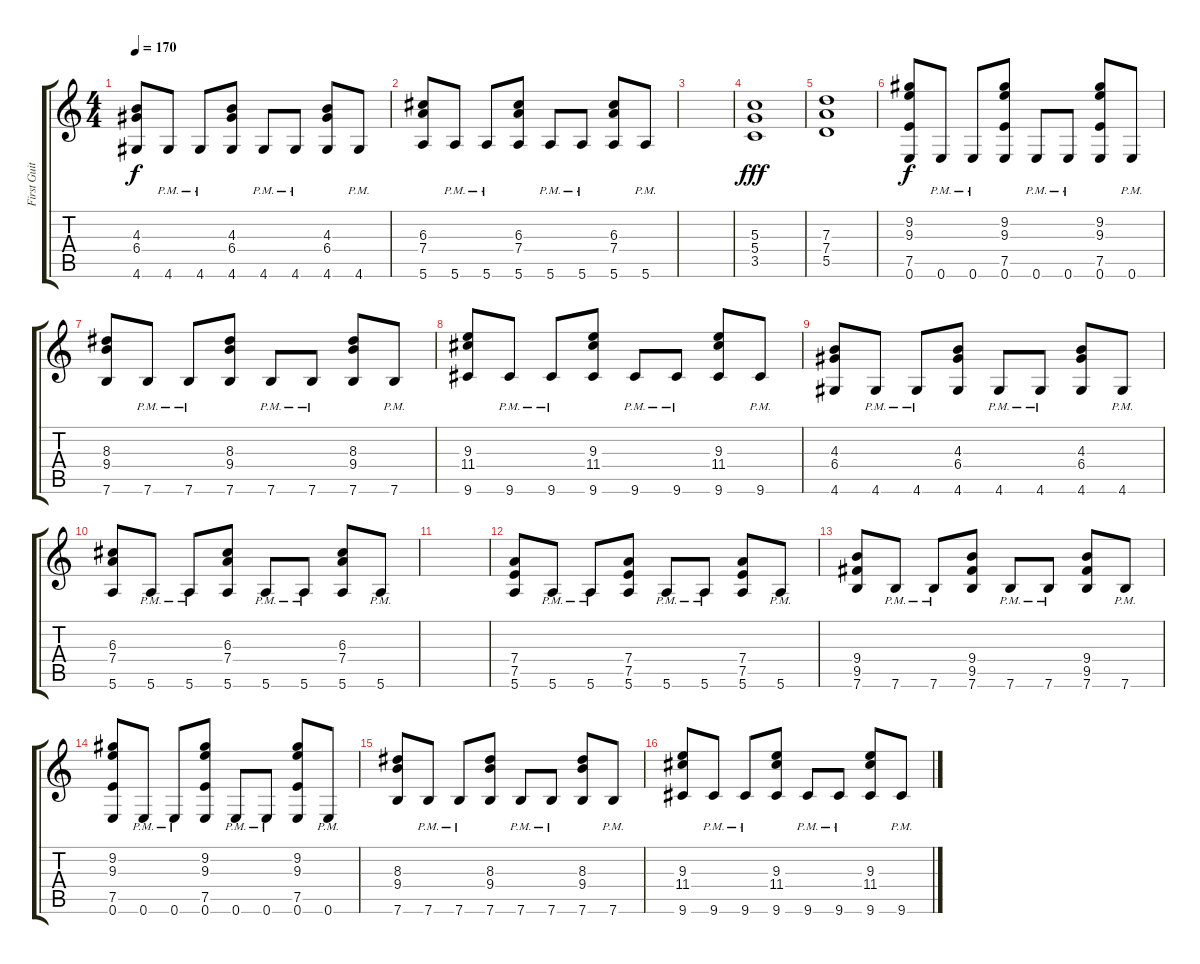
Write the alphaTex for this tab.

\track ("First Guitar" "First Guit") {instrument distortionguitar}
\staff {score tabs}
\tuning (E4 B3 G3 D3 A2 E2) {hide}
\ts (4 4)
\tempo 170
\clef g2
\ks c
(4.3 6.4 4.6).8{dy f} 4.6{pm}.8 4.6{pm}.8 (4.3 6.4 4.6).8 4.6{pm}.8 4.6{pm}.8 (4.3 6.4 4.6).8 4.6{pm}.8 |
(6.3 7.4 5.6).8 5.6{pm}.8 5.6{pm}.8 (6.3 7.4 5.6).8 5.6{pm}.8 5.6{pm}.8 (6.3 7.4 5.6).8 5.6{pm}.8 |
|
(5.3 5.4 3.5).1{dy fff} |
(7.3 7.4 5.5).1 |
(9.2 9.3 7.5 0.6).8{dy f} 0.6{pm}.8 0.6{pm}.8 (9.2 9.3 7.5 0.6).8 0.6{pm}.8 0.6{pm}.8 (9.2 9.3 7.5 0.6).8 0.6{pm}.8 |
(8.3 9.4 7.6).8 7.6{pm}.8 7.6{pm}.8 (8.3 9.4 7.6).8 7.6{pm}.8 7.6{pm}.8 (8.3 9.4 7.6).8 7.6{pm}.8 |
(9.3 11.4 9.6).8 9.6{pm}.8 9.6{pm}.8 (9.3 11.4 9.6).8 9.6{pm}.8 9.6{pm}.8 (9.3 11.4 9.6).8 9.6{pm}.8 |
(4.3 6.4 4.6).8 4.6{pm}.8 4.6{pm}.8 (4.3 6.4 4.6).8 4.6{pm}.8 4.6{pm}.8 (4.3 6.4 4.6).8 4.6{pm}.8 |
(6.3 7.4 5.6).8 5.6{pm}.8 5.6{pm}.8 (6.3 7.4 5.6).8 5.6{pm}.8 5.6{pm}.8 (6.3 7.4 5.6).8 5.6{pm}.8 |
|
(7.4 7.5 5.6).8 5.6{pm}.8 5.6{pm}.8 (7.4 7.5 5.6).8 5.6{pm}.8 5.6{pm}.8 (7.4 7.5 5.6).8 5.6{pm}.8 |
(9.4 9.5 7.6).8 7.6{pm}.8 7.6{pm}.8 (9.4 9.5 7.6).8 7.6{pm}.8 7.6{pm}.8 (9.4 9.5 7.6).8 7.6{pm}.8 |
(9.2 9.3 7.5 0.6).8 0.6{pm}.8 0.6{pm}.8 (9.2 9.3 7.5 0.6).8 0.6{pm}.8 0.6{pm}.8 (9.2 9.3 7.5 0.6).8 0.6{pm}.8 |
(8.3 9.4 7.6).8 7.6{pm}.8 7.6{pm}.8 (8.3 9.4 7.6).8 7.6{pm}.8 7.6{pm}.8 (8.3 9.4 7.6).8 7.6{pm}.8 |
(9.3 11.4 9.6).8 9.6{pm}.8 9.6{pm}.8 (9.3 11.4 9.6).8 9.6{pm}.8 9.6{pm}.8 (9.3 11.4 9.6).8 9.6{pm}.8
